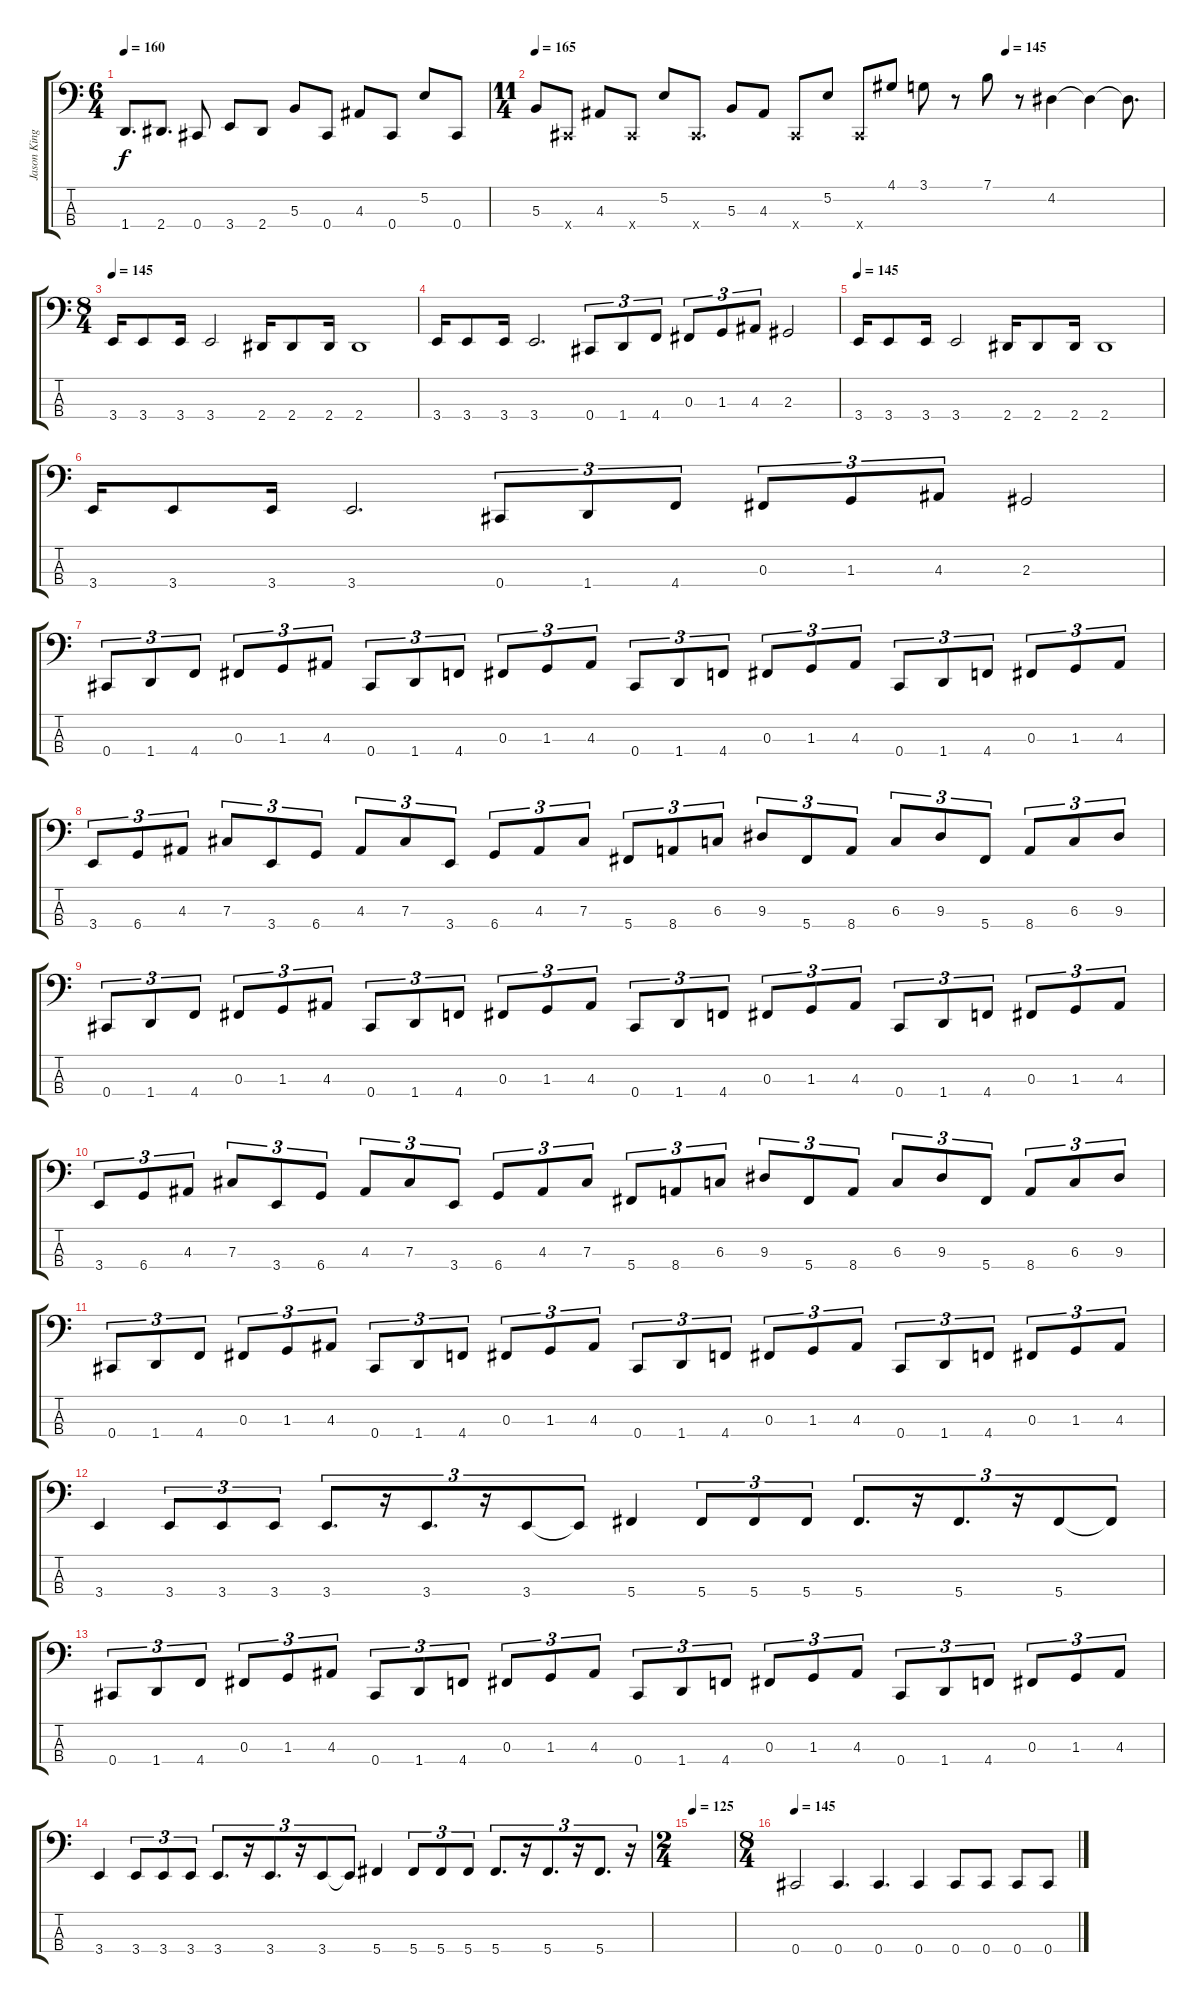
\track ("Jason King" "Jason King") {instrument electricbassfinger}
\staff {score tabs}
\tuning (E2 B1 Gb1 Db1) {hide}
\ts (6 4)
\tempo 160
\clef f4
\ks c
1.4.8{d dy f} 2.4.8{d} 0.4.8 3.4.8 2.4.8 5.3.8 0.4.8 4.3.8 0.4.8 5.2.8 0.4.8 |
\ts (11 4)
\tempo 165
\tempo (145 0.75)
5.3.8 0.4{x}.8 4.3.8 0.4{x}.8 5.2.8 0.4{x}.8{d} 5.3.8 4.3.8 0.4{x}.8 5.2.8 0.4{x}.8 4.1.8 3.1.8 r.8 7.1.8 r.8 4.2.4 4.2{t}.4 4.2{t}.8{d} |
\ts (8 4)
\tempo 145
3.4.16 3.4.8 3.4.16 3.4.2 2.4.16 2.4.8 2.4.16 2.4.1 |
3.4.16 3.4.8 3.4.16 3.4.2{d} 0.4.8{tu (3 2)} 1.4.8{tu (3 2)} 4.4.8{tu (3 2)} 0.3.8{tu (3 2)} 1.3.8{tu (3 2)} 4.3.8{tu (3 2)} 2.3.2 |
\tempo 145
3.4.16 3.4.8 3.4.16 3.4.2 2.4.16 2.4.8 2.4.16 2.4.1 |
3.4.16 3.4.8 3.4.16 3.4.2{d} 0.4.8{tu (3 2)} 1.4.8{tu (3 2)} 4.4.8{tu (3 2)} 0.3.8{tu (3 2)} 1.3.8{tu (3 2)} 4.3.8{tu (3 2)} 2.3.2 |
0.4.8{tu (3 2)} 1.4.8{tu (3 2)} 4.4.8{tu (3 2)} 0.3.8{tu (3 2)} 1.3.8{tu (3 2)} 4.3.8{tu (3 2)} 0.4.8{tu (3 2)} 1.4.8{tu (3 2)} 4.4.8{tu (3 2)} 0.3.8{tu (3 2)} 1.3.8{tu (3 2)} 4.3.8{tu (3 2)} 0.4.8{tu (3 2)} 1.4.8{tu (3 2)} 4.4.8{tu (3 2)} 0.3.8{tu (3 2)} 1.3.8{tu (3 2)} 4.3.8{tu (3 2)} 0.4.8{tu (3 2)} 1.4.8{tu (3 2)} 4.4.8{tu (3 2)} 0.3.8{tu (3 2)} 1.3.8{tu (3 2)} 4.3.8{tu (3 2)} |
3.4.8{tu (3 2)} 6.4.8{tu (3 2)} 4.3.8{tu (3 2)} 7.3.8{tu (3 2)} 3.4.8{tu (3 2)} 6.4.8{tu (3 2)} 4.3.8{tu (3 2)} 7.3.8{tu (3 2)} 3.4.8{tu (3 2)} 6.4.8{tu (3 2)} 4.3.8{tu (3 2)} 7.3.8{tu (3 2)} 5.4.8{tu (3 2)} 8.4.8{tu (3 2)} 6.3.8{tu (3 2)} 9.3.8{tu (3 2)} 5.4.8{tu (3 2)} 8.4.8{tu (3 2)} 6.3.8{tu (3 2)} 9.3.8{tu (3 2)} 5.4.8{tu (3 2)} 8.4.8{tu (3 2)} 6.3.8{tu (3 2)} 9.3.8{tu (3 2)} |
0.4.8{tu (3 2)} 1.4.8{tu (3 2)} 4.4.8{tu (3 2)} 0.3.8{tu (3 2)} 1.3.8{tu (3 2)} 4.3.8{tu (3 2)} 0.4.8{tu (3 2)} 1.4.8{tu (3 2)} 4.4.8{tu (3 2)} 0.3.8{tu (3 2)} 1.3.8{tu (3 2)} 4.3.8{tu (3 2)} 0.4.8{tu (3 2)} 1.4.8{tu (3 2)} 4.4.8{tu (3 2)} 0.3.8{tu (3 2)} 1.3.8{tu (3 2)} 4.3.8{tu (3 2)} 0.4.8{tu (3 2)} 1.4.8{tu (3 2)} 4.4.8{tu (3 2)} 0.3.8{tu (3 2)} 1.3.8{tu (3 2)} 4.3.8{tu (3 2)} |
3.4.8{tu (3 2)} 6.4.8{tu (3 2)} 4.3.8{tu (3 2)} 7.3.8{tu (3 2)} 3.4.8{tu (3 2)} 6.4.8{tu (3 2)} 4.3.8{tu (3 2)} 7.3.8{tu (3 2)} 3.4.8{tu (3 2)} 6.4.8{tu (3 2)} 4.3.8{tu (3 2)} 7.3.8{tu (3 2)} 5.4.8{tu (3 2)} 8.4.8{tu (3 2)} 6.3.8{tu (3 2)} 9.3.8{tu (3 2)} 5.4.8{tu (3 2)} 8.4.8{tu (3 2)} 6.3.8{tu (3 2)} 9.3.8{tu (3 2)} 5.4.8{tu (3 2)} 8.4.8{tu (3 2)} 6.3.8{tu (3 2)} 9.3.8{tu (3 2)} |
0.4.8{tu (3 2)} 1.4.8{tu (3 2)} 4.4.8{tu (3 2)} 0.3.8{tu (3 2)} 1.3.8{tu (3 2)} 4.3.8{tu (3 2)} 0.4.8{tu (3 2)} 1.4.8{tu (3 2)} 4.4.8{tu (3 2)} 0.3.8{tu (3 2)} 1.3.8{tu (3 2)} 4.3.8{tu (3 2)} 0.4.8{tu (3 2)} 1.4.8{tu (3 2)} 4.4.8{tu (3 2)} 0.3.8{tu (3 2)} 1.3.8{tu (3 2)} 4.3.8{tu (3 2)} 0.4.8{tu (3 2)} 1.4.8{tu (3 2)} 4.4.8{tu (3 2)} 0.3.8{tu (3 2)} 1.3.8{tu (3 2)} 4.3.8{tu (3 2)} |
3.4.4 3.4.8{tu (3 2)} 3.4.8{tu (3 2)} 3.4.8{tu (3 2)} 3.4.8{d tu (3 2)} r.16{tu (3 2)} 3.4.8{d tu (3 2)} r.16{tu (3 2)} 3.4.8{tu (3 2)} 3.4{t}.8{tu (3 2)} 5.4.4 5.4.8{tu (3 2)} 5.4.8{tu (3 2)} 5.4.8{tu (3 2)} 5.4.8{d tu (3 2)} r.16{tu (3 2)} 5.4.8{d tu (3 2)} r.16{tu (3 2)} 5.4.8{tu (3 2)} 5.4{t}.8{tu (3 2)} |
0.4.8{tu (3 2)} 1.4.8{tu (3 2)} 4.4.8{tu (3 2)} 0.3.8{tu (3 2)} 1.3.8{tu (3 2)} 4.3.8{tu (3 2)} 0.4.8{tu (3 2)} 1.4.8{tu (3 2)} 4.4.8{tu (3 2)} 0.3.8{tu (3 2)} 1.3.8{tu (3 2)} 4.3.8{tu (3 2)} 0.4.8{tu (3 2)} 1.4.8{tu (3 2)} 4.4.8{tu (3 2)} 0.3.8{tu (3 2)} 1.3.8{tu (3 2)} 4.3.8{tu (3 2)} 0.4.8{tu (3 2)} 1.4.8{tu (3 2)} 4.4.8{tu (3 2)} 0.3.8{tu (3 2)} 1.3.8{tu (3 2)} 4.3.8{tu (3 2)} |
3.4.4 3.4.8{tu (3 2)} 3.4.8{tu (3 2)} 3.4.8{tu (3 2)} 3.4.8{d tu (3 2)} r.16{tu (3 2)} 3.4.8{d tu (3 2)} r.16{tu (3 2)} 3.4.8{tu (3 2)} 3.4{t}.8{tu (3 2)} 5.4.4 5.4.8{tu (3 2)} 5.4.8{tu (3 2)} 5.4.8{tu (3 2)} 5.4.8{d tu (3 2)} r.16{tu (3 2)} 5.4.8{d tu (3 2)} r.16{tu (3 2)} 5.4.8{d tu (3 2)} r.16{tu (3 2)} |
\ts (2 4)
\tempo 125
|
\ts (8 4)
\tempo 145
0.4.2 0.4.4{d} 0.4.4{d} 0.4.4 0.4.8 0.4.8 0.4.8 0.4.8
